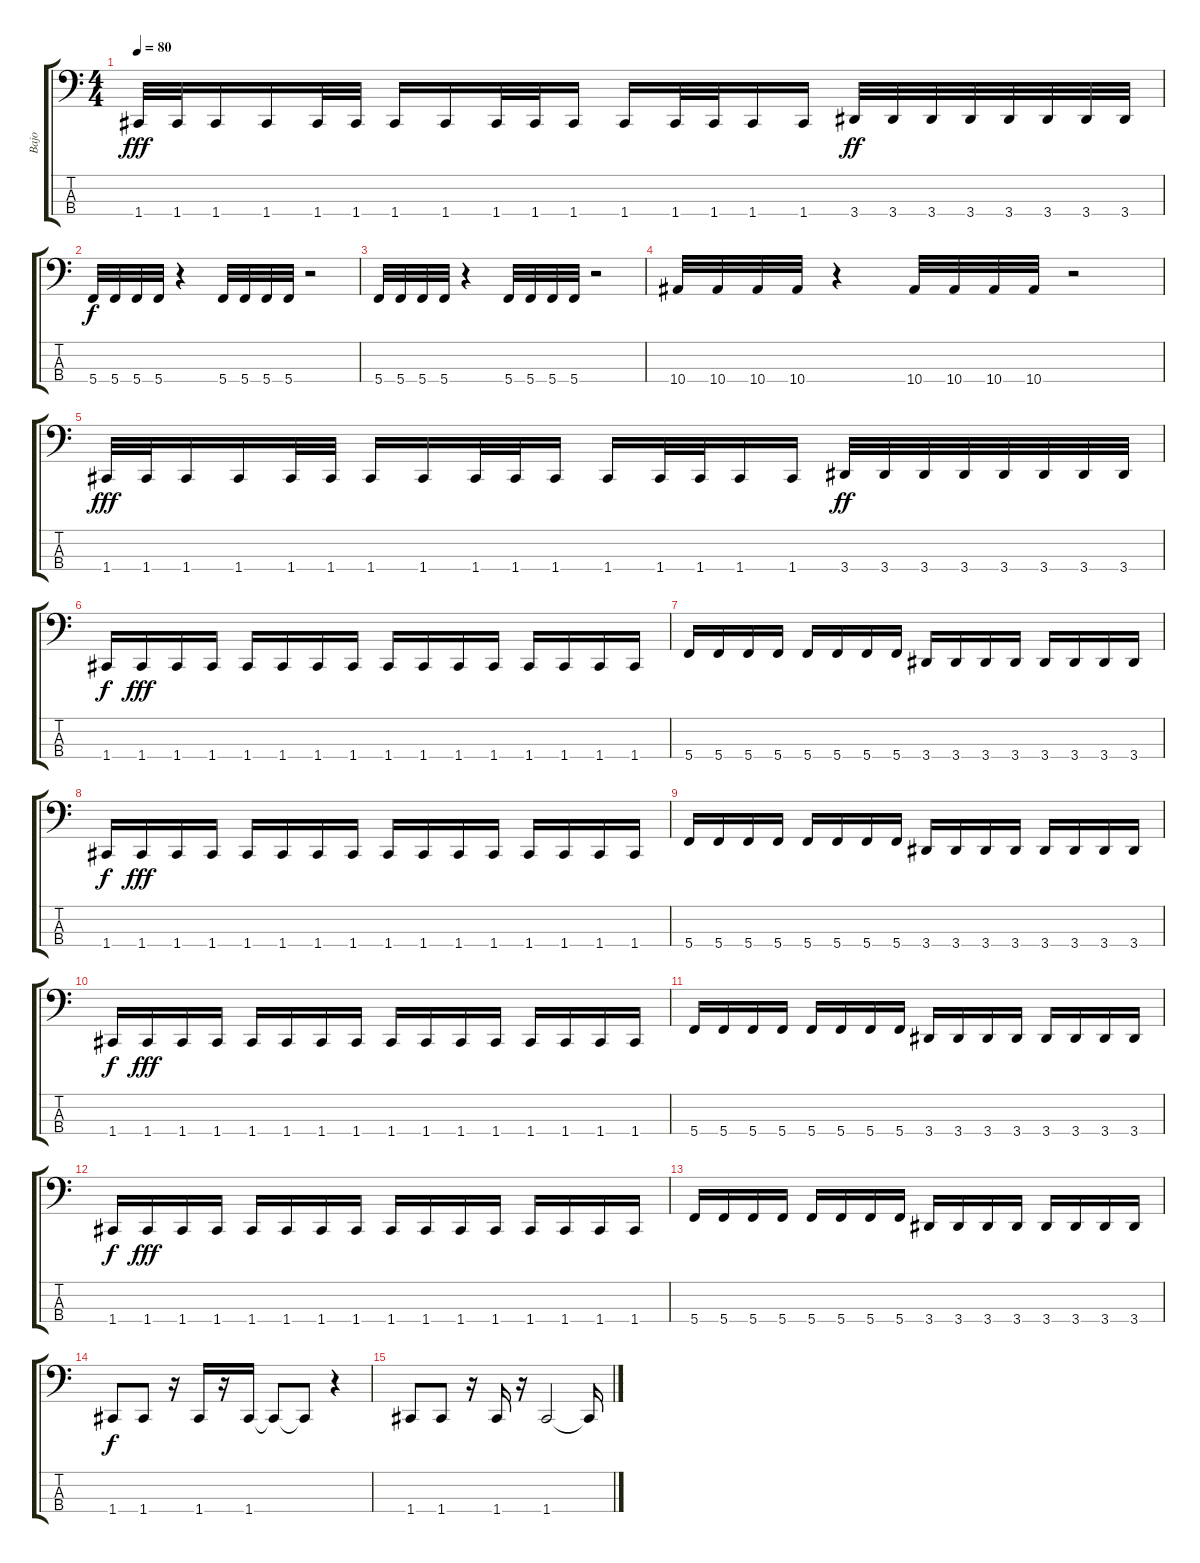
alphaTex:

\track ("Bajo" "Bajo") {instrument electricbasspick}
\staff {score tabs}
\tuning (F2 C2 G1 C1) {hide}
\ts (4 4)
\tempo 80
\clef f4
\ks c
1.4.32{dy fff} 1.4.32 1.4.16 1.4.16 1.4.32 1.4.32 1.4.16 1.4.16 1.4.32 1.4.32 1.4.16 1.4.16 1.4.32 1.4.32 1.4.16 1.4.16 3.4.32{dy ff} 3.4.32 3.4.32 3.4.32 3.4.32 3.4.32 3.4.32 3.4.32 |
5.4.32{dy f} 5.4.32 5.4.32 5.4.32 r.4 5.4.32 5.4.32 5.4.32 5.4.32 r.2 |
5.4.32 5.4.32 5.4.32 5.4.32 r.4 5.4.32 5.4.32 5.4.32 5.4.32 r.2 |
10.4.32 10.4.32 10.4.32 10.4.32 r.4 10.4.32 10.4.32 10.4.32 10.4.32 r.2 |
1.4.32{dy fff} 1.4.32 1.4.16 1.4.16 1.4.32 1.4.32 1.4.16 1.4.16 1.4.32 1.4.32 1.4.16 1.4.16 1.4.32 1.4.32 1.4.16 1.4.16 3.4.32{dy ff} 3.4.32 3.4.32 3.4.32 3.4.32 3.4.32 3.4.32 3.4.32 |
1.4.16{dy f} 1.4.16{dy fff} 1.4.16 1.4.16 1.4.16 1.4.16 1.4.16 1.4.16 1.4.16 1.4.16 1.4.16 1.4.16 1.4.16 1.4.16 1.4.16 1.4.16 |
5.4.16 5.4.16 5.4.16 5.4.16 5.4.16 5.4.16 5.4.16 5.4.16 3.4.16 3.4.16 3.4.16 3.4.16 3.4.16 3.4.16 3.4.16 3.4.16 |
1.4.16{dy f} 1.4.16{dy fff} 1.4.16 1.4.16 1.4.16 1.4.16 1.4.16 1.4.16 1.4.16 1.4.16 1.4.16 1.4.16 1.4.16 1.4.16 1.4.16 1.4.16 |
5.4.16 5.4.16 5.4.16 5.4.16 5.4.16 5.4.16 5.4.16 5.4.16 3.4.16 3.4.16 3.4.16 3.4.16 3.4.16 3.4.16 3.4.16 3.4.16 |
1.4.16{dy f} 1.4.16{dy fff} 1.4.16 1.4.16 1.4.16 1.4.16 1.4.16 1.4.16 1.4.16 1.4.16 1.4.16 1.4.16 1.4.16 1.4.16 1.4.16 1.4.16 |
5.4.16 5.4.16 5.4.16 5.4.16 5.4.16 5.4.16 5.4.16 5.4.16 3.4.16 3.4.16 3.4.16 3.4.16 3.4.16 3.4.16 3.4.16 3.4.16 |
1.4.16{dy f} 1.4.16{dy fff} 1.4.16 1.4.16 1.4.16 1.4.16 1.4.16 1.4.16 1.4.16 1.4.16 1.4.16 1.4.16 1.4.16 1.4.16 1.4.16 1.4.16 |
5.4.16 5.4.16 5.4.16 5.4.16 5.4.16 5.4.16 5.4.16 5.4.16 3.4.16 3.4.16 3.4.16 3.4.16 3.4.16 3.4.16 3.4.16 3.4.16 |
1.4.8{dy f} 1.4.8 r.16 1.4.16 r.16 1.4.16 1.4{t}.8 1.4{t}.8 r.4 |
1.4.8 1.4.8 r.16 1.4.16 r.16 1.4.2 1.4{t}.16
